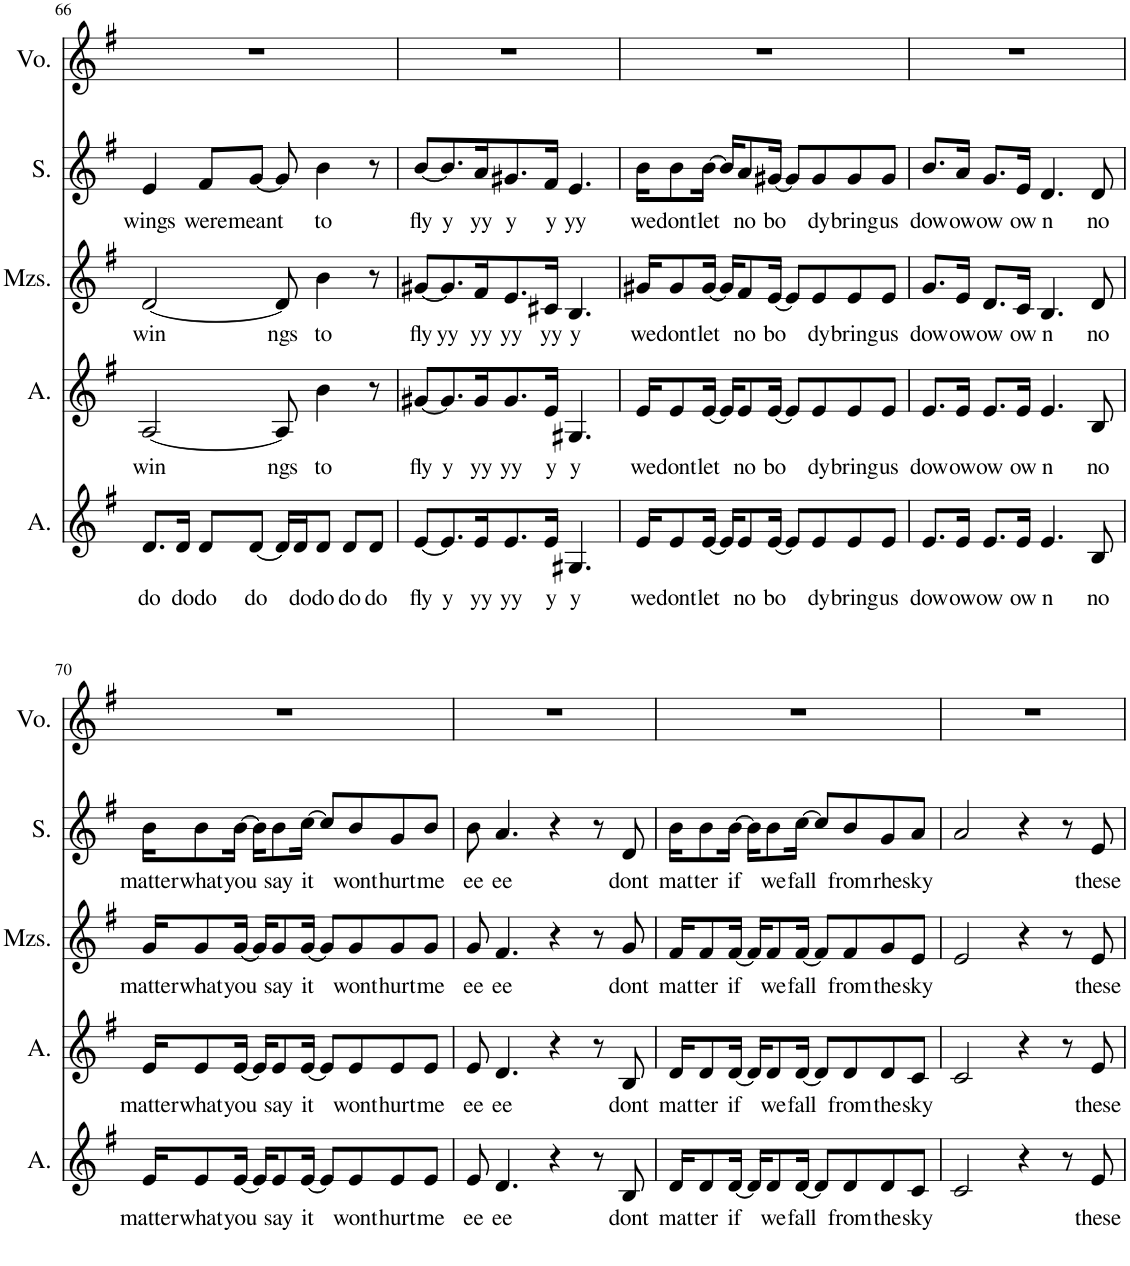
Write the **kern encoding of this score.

**kern	**text	**kern	**text	**kern	**text	**kern	**text	**kern
*part5	*part5	*part4	*part4	*part3	*part3	*part2	*part2	*part1
*staff5	*staff5	*staff4	*staff4	*staff3	*staff3	*staff2	*staff2	*staff1
*I"Alto	*	*I"Alto	*	*I"Mezzosoprano	*	*I"Soprano	*	*I"Voice
*I'A.	*	*I'A.	*	*I'Mzs.	*	*I'S.	*	*I'Vo.
!!LO:PB:g=z
*clefG2	*	*clefG2	*	*clefG2	*	*clefG2	*	*clefG2
*k[f#]	*	*k[f#]	*	*k[f#]	*	*k[f#]	*	*k[f#]
*M4/4	*	*M4/4	*	*M4/4	*	*M4/4	*	*M4/4
=66	=66	=66	=66	=66	=66	=66	=66	=66
!	!LO:LY:b	!	!LO:LY:b	!	!LO:LY:b	!	!LO:LY:b	!
8.d/L	do	[2A/	win	[2d/	win	4e/	wings	1r
!	!LO:LY:b	!	!	!	!	!	!	!
16d/Jk	do	.	.	.	.	.	.	.
!	!LO:LY:b	!	!	!	!	!	!LO:LY:b	!
8d/L	do	.	.	.	.	8f#/L	were	.
!	!LO:LY:b	!	!	!	!	!	!LO:LY:b	!
[8d/J	do	.	.	.	.	[8g/J	meant	.
!	!	!	!LO:LY:b	!	!LO:LY:b	!	!	!
16d/LL]	.	8A/]	ngs	8d/]	ngs	8g/]	.	.
!	!LO:LY:b	!	!	!	!	!	!	!
16d/J	do	.	.	.	.	.	.	.
!	!LO:LY:b	!	!LO:LY:b	!	!LO:LY:b	!	!LO:LY:b	!
8d/J	do	4b\	to	4b\	to	4b\	to	.
!	!LO:LY:b	!	!	!	!	!	!	!
8d/L	do	.	.	.	.	.	.	.
!	!LO:LY:b	!	!	!	!	!	!	!
8d/J	do	8r	.	8r	.	8r	.	.
=67	=67	=67	=67	=67	=67	=67	=67	=67
!	!LO:LY:b	!	!LO:LY:b	!	!LO:LY:b	!	!LO:LY:b	!
[8e/L	fly	[8g#X/L	fly	[8g#X/L	fly	[8b/L	fly	1r
!	!LO:LY:b	!	!LO:LY:b	!	!LO:LY:b	!	!LO:LY:b	!
8.e/]	y	8.g#/]	y	8.g#/]	yy	8.b/]	y	.
!	!LO:LY:b	!	!LO:LY:b	!	!LO:LY:b	!	!LO:LY:b	!
16e/K	yy	16g#/K	yy	16f#/K	yy	16a/K	yy	.
!	!LO:LY:b	!	!LO:LY:b	!	!LO:LY:b	!	!LO:LY:b	!
8.e/	yy	8.g#/	yy	8.e/	yy	8.g#X/	y	.
!	!LO:LY:b	!	!LO:LY:b	!	!LO:LY:b	!	!LO:LY:b	!
16e/Jk	y	16e/Jk	y	16c#X/Jk	yy	16f#/Jk	y	.
!	!LO:LY:b	!	!LO:LY:b	!	!LO:LY:b	!	!LO:LY:b	!
4.G#X/	y	4.G#X/	y	4.B/	y	4.e/	yy	.
=68	=68	=68	=68	=68	=68	=68	=68	=68
!	!LO:LY:b	!	!LO:LY:b	!	!LO:LY:b	!	!LO:LY:b	!
16e/KL	we	16e/KL	we	16g#X/KL	we	16b\KL	we	1r
!	!LO:LY:b	!	!LO:LY:b	!	!LO:LY:b	!	!LO:LY:b	!
8e/	dont	8e/	dont	8g#/	dont	8b\	dont	.
!	!LO:LY:b	!	!LO:LY:b	!	!LO:LY:b	!	!LO:LY:b	!
[16e/Jk	let	[16e/Jk	let	[16g#/Jk	let	[16b\Jk	let	.
16e/KL]	.	16e/KL]	.	16g#/KL]	.	16b/KL]	.	.
!	!LO:LY:b	!	!LO:LY:b	!	!LO:LY:b	!	!LO:LY:b	!
8e/	no	8e/	no	8f#/	no	8a/	no	.
!	!LO:LY:b	!	!LO:LY:b	!	!LO:LY:b	!	!LO:LY:b	!
[16e/Jk	bo	[16e/Jk	bo	[16e/Jk	bo	[16g#X/Jk	bo	.
8e/L]	.	8e/L]	.	8e/L]	.	8g#/L]	.	.
!	!LO:LY:b	!	!LO:LY:b	!	!LO:LY:b	!	!LO:LY:b	!
8e/	dy	8e/	dy	8e/	dy	8g#/	dy	.
!	!LO:LY:b	!	!LO:LY:b	!	!LO:LY:b	!	!LO:LY:b	!
8e/	bring	8e/	bring	8e/	bring	8g#/	bring	.
!	!LO:LY:b	!	!LO:LY:b	!	!LO:LY:b	!	!LO:LY:b	!
8e/J	us	8e/J	us	8e/J	us	8g#/J	us	.
=69	=69	=69	=69	=69	=69	=69	=69	=69
!	!LO:LY:b	!	!LO:LY:b	!	!LO:LY:b	!	!LO:LY:b	!
8.e/L	dow	8.e/L	dow	8.g/L	dow	8.b/L	dow	1r
!	!LO:LY:b	!	!LO:LY:b	!	!LO:LY:b	!	!LO:LY:b	!
16e/Jk	ow	16e/Jk	ow	16e/Jk	ow	16a/Jk	ow	.
!	!LO:LY:b	!	!LO:LY:b	!	!LO:LY:b	!	!LO:LY:b	!
8.e/L	ow	8.e/L	ow	8.d/L	ow	8.g/L	ow	.
!	!LO:LY:b	!	!LO:LY:b	!	!LO:LY:b	!	!LO:LY:b	!
16e/Jk	ow	16e/Jk	ow	16c/Jk	ow	16e/Jk	ow	.
!	!LO:LY:b	!	!LO:LY:b	!	!LO:LY:b	!	!LO:LY:b	!
4.e/	n	4.e/	n	4.B/	n	4.d/	n	.
!	!LO:LY:b	!	!LO:LY:b	!	!LO:LY:b	!	!LO:LY:b	!
8B/	no	8B/	no	8d/	no	8d/	no	.
!!LO:LB:g=z
=70	=70	=70	=70	=70	=70	=70	=70	=70
!	!LO:LY:b	!	!LO:LY:b	!	!LO:LY:b	!	!LO:LY:b	!
16e/KL	matter	16e/KL	matter	16g/KL	matter	16b\KL	matter	1r
!	!LO:LY:b	!	!LO:LY:b	!	!LO:LY:b	!	!LO:LY:b	!
8e/	what	8e/	what	8g/	what	8b\	what	.
!	!LO:LY:b	!	!LO:LY:b	!	!LO:LY:b	!	!LO:LY:b	!
[16e/Jk	you	[16e/Jk	you	[16g/Jk	you	[16b\Jk	you	.
16e/KL]	.	16e/KL]	.	16g/KL]	.	16b\KL]	.	.
!	!LO:LY:b	!	!LO:LY:b	!	!LO:LY:b	!	!LO:LY:b	!
8e/	say	8e/	say	8g/	say	8b\	say	.
!	!LO:LY:b	!	!LO:LY:b	!	!LO:LY:b	!	!LO:LY:b	!
[16e/Jk	it	[16e/Jk	it	[16g/Jk	it	[16cc\Jk	it	.
8e/L]	.	8e/L]	.	8g/L]	.	8cc/L]	.	.
!	!LO:LY:b	!	!LO:LY:b	!	!LO:LY:b	!	!LO:LY:b	!
8e/	wont	8e/	wont	8g/	wont	8b/	wont	.
!	!LO:LY:b	!	!LO:LY:b	!	!LO:LY:b	!	!LO:LY:b	!
8e/	hurt	8e/	hurt	8g/	hurt	8g/	hurt	.
!	!LO:LY:b	!	!LO:LY:b	!	!LO:LY:b	!	!LO:LY:b	!
8e/J	me	8e/J	me	8g/J	me	8b/J	me	.
=71	=71	=71	=71	=71	=71	=71	=71	=71
!	!LO:LY:b	!	!LO:LY:b	!	!LO:LY:b	!	!LO:LY:b	!
8e/	ee	8e/	ee	8g/	ee	8b\	ee	1r
!	!LO:LY:b	!	!LO:LY:b	!	!LO:LY:b	!	!LO:LY:b	!
4.d/	ee	4.d/	ee	4.f#/	ee	4.a/	ee	.
4r	.	4r	.	4r	.	4r	.	.
8r	.	8r	.	8r	.	8r	.	.
!	!LO:LY:b	!	!LO:LY:b	!	!LO:LY:b	!	!LO:LY:b	!
8B/	dont	8B/	dont	8g/	dont	8d/	dont	.
=72	=72	=72	=72	=72	=72	=72	=72	=72
!	!LO:LY:b	!	!LO:LY:b	!	!LO:LY:b	!	!LO:LY:b	!
16d/KL	mat	16d/KL	mat	16f#/KL	mat	16b\KL	mat	1r
!	!LO:LY:b	!	!LO:LY:b	!	!LO:LY:b	!	!LO:LY:b	!
8d/	ter	8d/	ter	8f#/	ter	8b\	ter	.
!	!LO:LY:b	!	!LO:LY:b	!	!LO:LY:b	!	!LO:LY:b	!
[16d/Jk	if	[16d/Jk	if	[16f#/Jk	if	[16b\Jk	if	.
16d/KL]	.	16d/KL]	.	16f#/KL]	.	16b\KL]	.	.
!	!LO:LY:b	!	!LO:LY:b	!	!LO:LY:b	!	!LO:LY:b	!
8d/	we	8d/	we	8f#/	we	8b\	we	.
!	!LO:LY:b	!	!LO:LY:b	!	!LO:LY:b	!	!LO:LY:b	!
[16d/Jk	fall	[16d/Jk	fall	[16f#/Jk	fall	[16cc\Jk	fall	.
8d/L]	.	8d/L]	.	8f#/L]	.	8cc/L]	.	.
!	!LO:LY:b	!	!LO:LY:b	!	!LO:LY:b	!	!LO:LY:b	!
8d/	from	8d/	from	8f#/	from	8b/	from	.
!	!LO:LY:b	!	!LO:LY:b	!	!LO:LY:b	!	!LO:LY:b	!
8d/	the	8d/	the	8g/	the	8g/	rhe	.
!	!LO:LY:b	!	!LO:LY:b	!	!LO:LY:b	!	!LO:LY:b	!
8c/J	sky	8c/J	sky	8e/J	sky	8a/J	sky	.
=73	=73	=73	=73	=73	=73	=73	=73	=73
2c/	.	2c/	.	2e/	.	2a/	.	1r
4r	.	4r	.	4r	.	4r	.	.
8r	.	8r	.	8r	.	8r	.	.
!	!LO:LY:b	!	!LO:LY:b	!	!LO:LY:b	!	!LO:LY:b	!
8e/	these	8e/	these	8e/	these	8e/	these	.
=	=	=	=	=	=	=	=	=
*-	*-	*-	*-	*-	*-	*-	*-	*-
